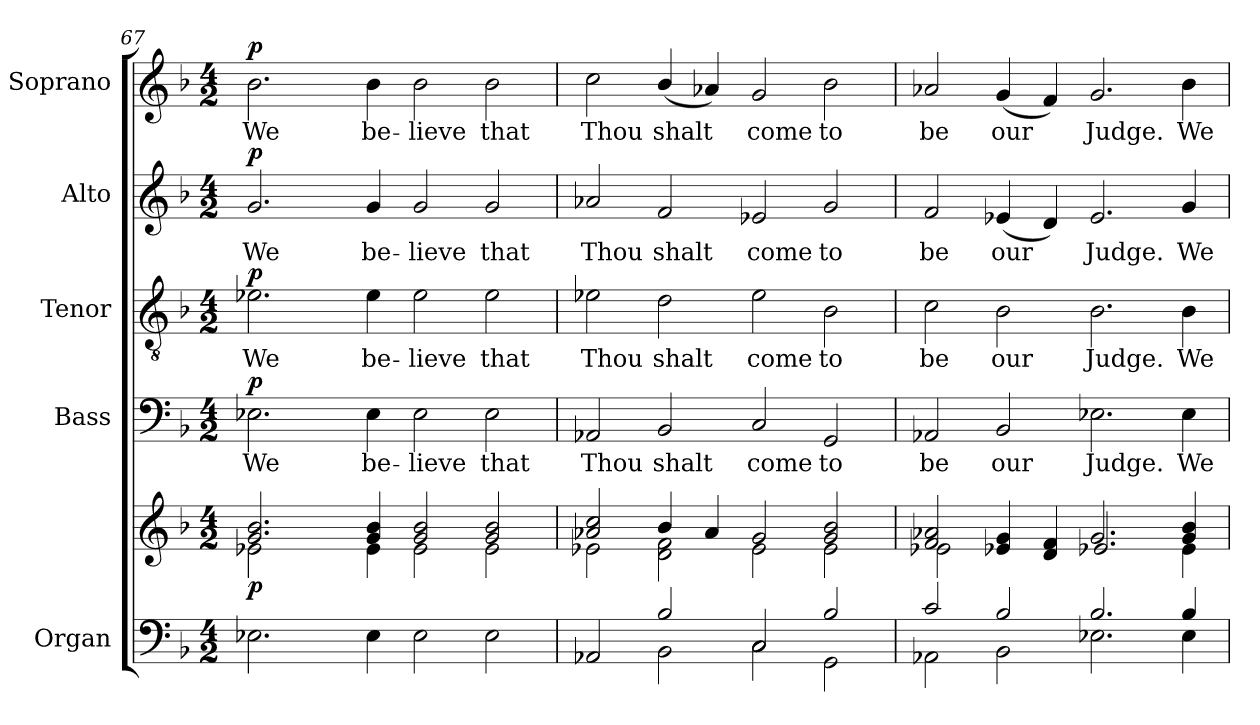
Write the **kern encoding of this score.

**kern	**kern	**dynam	**kern	**text	**dynam	**kern	**text	**dynam	**kern	**text	**dynam	**kern	**text	**dynam
*part5	*part5	*part5	*part4	*part4	*part4	*part3	*part3	*part3	*part2	*part2	*part2	*part1	*part1	*part1
*staff6	*staff5	*staff5/6	*staff4	*staff4	*staff4	*staff3	*staff3	*staff3	*staff2	*staff2	*staff2	*staff1	*staff1	*staff1
*I"Organ	*	*	*I"Bass	*	*	*I"Tenor	*	*	*I"Alto	*	*	*I"Soprano	*	*
*I'Org.	*	*	*I'B.	*	*	*I'T.	*	*	*I'A.	*	*	*I'S.	*	*
!!LO:PB:g=z
*clefF4	*clefG2	*	*clefF4	*	*	*clefGv2	*	*	*clefG2	*	*	*clefG2	*	*
*	*	*	*	*	*	*ITrd7c12	*	*	*	*	*	*	*	*
*k[b-]	*k[b-]	*	*k[b-]	*	*	*k[b-]	*	*	*k[b-]	*	*	*k[b-]	*	*
*F:	*F:	*	*F:	*	*	*F:	*	*	*F:	*	*	*F:	*	*
*M4/2	*M4/2	*	*M4/2	*	*	*M4/2	*	*	*M4/2	*	*	*M4/2	*	*
=67	=67	=67	=67	=67	=67	=67	=67	=67	=67	=67	=67	=67	=67	=67
*	*^	*	*	*	*	*	*	*	*	*	*	*	*	*
!	!	!	!	!	!LO:LY:b:color=#000000	!	!	!	!	!	!	!	!	!	!
!	!	!	!	!	!	!	!	!LO:LY:b:color=#000000	!	!	!	!	!	!	!
!	!	!	!	!	!	!	!	!	!	!	!LO:LY:b:color=#000000	!	!	!	!
!	!	!	!	!	!	!	!	!	!	!	!	!	!	!LO:LY:b:color=#000000	!
2.E-Xi\	2.gi/ 2.b-i	2e-Xi\	p	2.E-Xi\	We	p	2.E-Xi\	We	p	2.gi/	We	p	2.b-i\	We	p
.	.	4ryy	.	.	.	.	.	.	.	.	.	.	.	.	.
!	!	!	!	!	!LO:LY:b:color=#000000	!	!	!	!	!	!	!	!	!	!
!	!	!	!	!	!	!	!	!LO:LY:b:color=#000000	!	!	!	!	!	!	!
!	!	!	!	!	!	!	!	!	!	!	!LO:LY:b:color=#000000	!	!	!	!
!	!	!	!	!	!	!	!	!	!	!	!	!	!	!LO:LY:b:color=#000000	!
4E-i\	4gi/ 4b-i	4e-i\	.	4E-i\	be-	.	4E-i\	be-	.	4gi/	be-	.	4b-i\	be-	.
!	!	!	!	!	!LO:LY:b:color=#000000	!	!	!	!	!	!	!	!	!	!
!	!	!	!	!	!	!	!	!LO:LY:b:color=#000000	!	!	!	!	!	!	!
!	!	!	!	!	!	!	!	!	!	!	!LO:LY:b:color=#000000	!	!	!	!
!	!	!	!	!	!	!	!	!	!	!	!	!	!	!LO:LY:b:color=#000000	!
2E-i\	2gi/ 2b-i	2e-i\	.	2E-i\	-lieve	.	2E-i\	-lieve	.	2gi/	-lieve	.	2b-i\	-lieve	.
!	!	!	!	!	!LO:LY:b:color=#000000	!	!	!	!	!	!	!	!	!	!
!	!	!	!	!	!	!	!	!LO:LY:b:color=#000000	!	!	!	!	!	!	!
!	!	!	!	!	!	!	!	!	!	!	!LO:LY:b:color=#000000	!	!	!	!
!	!	!	!	!	!	!	!	!	!	!	!	!	!	!LO:LY:b:color=#000000	!
2E-i\	2gi/ 2b-i	2e-i\	.	2E-i\	that	.	2E-i\	that	.	2gi/	that	.	2b-i\	that	.
=68	=68	=68	=68	=68	=68	=68	=68	=68	=68	=68	=68	=68	=68	=68	=68
*^	*	*	*	*	*	*	*	*	*	*	*	*	*	*	*
!	!	!	!	!	!	!LO:LY:b:color=#000000	!	!	!	!	!	!	!	!	!	!
!	!	!	!	!	!	!	!	!	!LO:LY:b:color=#000000	!	!	!	!	!	!	!
!	!	!	!	!	!	!	!	!	!	!	!	!LO:LY:b:color=#000000	!	!	!	!
!	!	!	!	!	!	!	!	!	!	!	!	!	!	!	!LO:LY:b:color=#000000	!
2AA-Xi/	2ryy	2a-Xi/ 2cci	2e-Xi\	.	2AA-Xi/	Thou	.	2E-Xi\	Thou	.	2a-Xi/	Thou	.	2cci\	Thou	.
!	!	!	!	!	!	!LO:LY:b:color=#000000	!	!	!	!	!	!	!	!	!	!
!	!	!	!	!	!	!	!	!	!LO:LY:b:color=#000000	!	!	!	!	!	!	!
!	!	!	!	!	!	!	!	!	!	!	!	!LO:LY:b:color=#000000	!	!	!	!
!	!	!	!	!	!	!	!	!	!	!	!	!	!	!	!LO:LY:b:color=#000000	!
2B-i/	2BB-i\	4b-i/	2di\ 2fi	.	2BB-i/	shalt	.	2Di\	shalt	.	2fi/	shalt	.	(4b-i/	shalt	.
.	.	4a-i/	.	.	.	.	.	.	.	.	.	.	.	4a-Xi/)	.	.
!	!	!	!	!	!	!LO:LY:b:color=#000000	!	!	!	!	!	!	!	!	!	!
!	!	!	!	!	!	!	!	!	!LO:LY:b:color=#000000	!	!	!	!	!	!	!
!	!	!	!	!	!	!	!	!	!	!	!	!LO:LY:b:color=#000000	!	!	!	!
!	!	!	!	!	!	!	!	!	!	!	!	!	!	!	!LO:LY:b:color=#000000	!
2Ci/	2Ci\	2gi/	2e-i\	.	2Ci/	come	.	2E-i\	come	.	2e-Xi/	come	.	2gi/	come	.
!	!	!	!	!	!	!LO:LY:b:color=#000000	!	!	!	!	!	!	!	!	!	!
!	!	!	!	!	!	!	!	!	!LO:LY:b:color=#000000	!	!	!	!	!	!	!
!	!	!	!	!	!	!	!	!	!	!	!	!LO:LY:b:color=#000000	!	!	!	!
!	!	!	!	!	!	!	!	!	!	!	!	!	!	!	!LO:LY:b:color=#000000	!
2B-i/	2GGi\	2gi/ 2b-i	2e-i\	.	2GGi/	to	.	2BB-i\	to	.	2gi/	to	.	2b-i\	to	.
=69	=69	=69	=69	=69	=69	=69	=69	=69	=69	=69	=69	=69	=69	=69	=69	=69
*	*	*	*^	*	*	*	*	*	*	*	*	*	*	*	*	*
!	!	!	!	!	!	!	!LO:LY:b:color=#000000	!	!	!	!	!	!	!	!	!	!
!	!	!	!	!	!	!	!	!	!	!LO:LY:b:color=#000000	!	!	!	!	!	!	!
!	!	!	!	!	!	!	!	!	!	!	!	!	!LO:LY:b:color=#000000	!	!	!	!
!	!	!	!	!	!	!	!	!	!	!	!	!	!	!	!	!LO:LY:b:color=#000000	!
2ci/	2AA-Xi\	2fi/ 2a-Xi	2e-Xi\	1ryy	.	2AA-Xi/	be	.	2Ci\	be	.	2fi/	be	.	2a-Xi/	be	.
!	!	!	!	!	!	!	!LO:LY:b:color=#000000	!	!	!	!	!	!	!	!	!	!
!	!	!	!	!	!	!	!	!	!	!LO:LY:b:color=#000000	!	!	!	!	!	!	!
!	!	!	!	!	!	!	!	!	!	!	!	!	!LO:LY:b:color=#000000	!	!	!	!
!	!	!	!	!	!	!	!	!	!	!	!	!	!	!	!	!LO:LY:b:color=#000000	!
2B-i/	2BB-i\	4e-Xi/ 4gi	4ryy	.	.	2BB-i/	our	.	2BB-i\	our	.	(4e-Xi/	our	.	(4gi/	our	.
.	.	4di/ 4fi	4ryy@	.	.	.	.	.	.	.	.	4di/)	.	.	4fi/)	.	.
!	!	!	!	!	!	!	!LO:LY:b:color=#000000	!	!	!	!	!	!	!	!	!	!
!	!	!	!	!	!	!	!	!	!	!LO:LY:b:color=#000000	!	!	!	!	!	!	!
!	!	!	!	!	!	!	!	!	!	!	!	!	!LO:LY:b:color=#000000	!	!	!	!
!	!	!	!	!	!	!	!	!	!	!	!	!	!	!	!	!LO:LY:b:color=#000000	!
2.B-i/	2.E-Xi\	2.gi/	2.ryy@	2.e-Xi/	.	2.E-Xi\	Judge.	.	2.BB-i\	Judge.	.	2.e-i/	Judge.	.	2.gi/	Judge.	.
!	!	!	!	!	!	!	!LO:LY:b:color=#000000	!	!	!	!	!	!	!	!	!	!
!	!	!	!	!	!	!	!	!	!	!LO:LY:b:color=#000000	!	!	!	!	!	!	!
!	!	!	!	!	!	!	!	!	!	!	!	!	!LO:LY:b:color=#000000	!	!	!	!
!	!	!	!	!	!	!	!	!	!	!	!	!	!	!	!	!LO:LY:b:color=#000000	!
4B-i/	4E-i\	4gi/ 4b-i	4e-i\	4ryy	.	4E-i\	We	.	4BB-i\	We	.	4gi/	We	.	4b-i\	We	.
*v	*v	*	*	*	*	*	*	*	*	*	*	*	*	*	*	*	*
*	*v	*v	*v	*	*	*	*	*	*	*	*	*	*	*	*	*
=	=	=	=	=	=	=	=	=	=	=	=	=	=	=
*-	*-	*-	*-	*-	*-	*-	*-	*-	*-	*-	*-	*-	*-	*-
